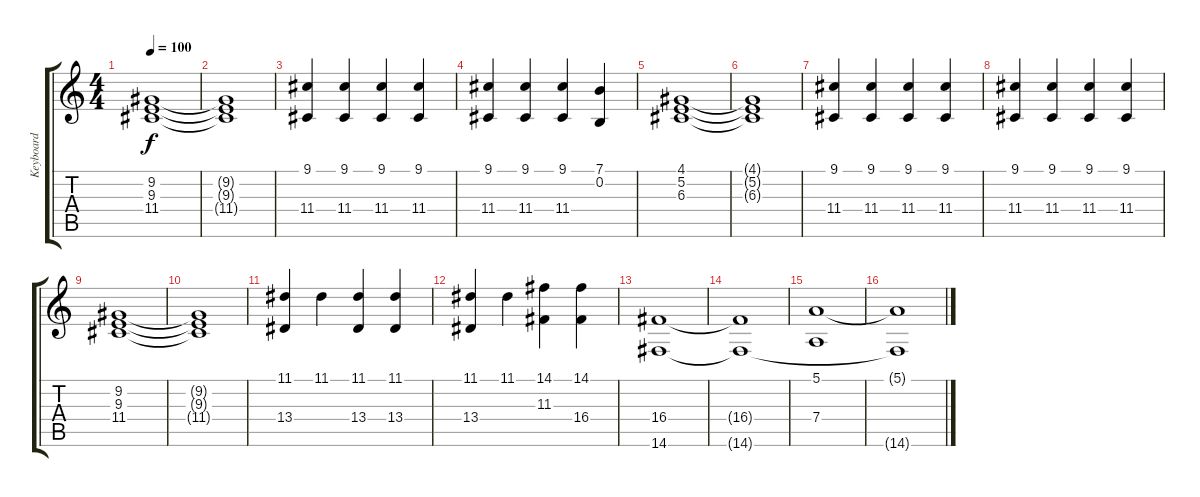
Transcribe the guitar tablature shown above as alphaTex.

\track ("Keyboard" "Keyboard") {instrument stringensemble1}
\staff {score tabs}
\tuning (E4 B3 G3 D3 A2 E2) {hide}
\ts (4 4)
\tempo 100
\clef g2
\ks c
(9.2 9.3 11.4).1{dy f} |
(9.2{t} 9.3{t} 11.4{t}).1 |
(9.1 11.4).4 (9.1 11.4).4 (9.1 11.4).4 (9.1 11.4).4 |
(9.1 11.4).4 (9.1 11.4).4 (9.1 11.4).4 (7.1 0.2).4 |
(4.1 5.2 6.3).1 |
(4.1{t} 5.2{t} 6.3{t}).1 |
(9.1 11.4).4 (9.1 11.4).4 (9.1 11.4).4 (9.1 11.4).4 |
(9.1 11.4).4 (9.1 11.4).4 (9.1 11.4).4 (9.1 11.4).4 |
(9.2 9.3 11.4).1 |
(9.2{t} 9.3{t} 11.4{t}).1 |
(11.1 13.4).4 11.1.4 (11.1 13.4).4 (11.1 13.4).4 |
(11.1 13.4).4 11.1.4 (14.1 11.3).4 (14.1 16.4).4 |
(16.4 14.6).1{volume 5} |
(16.4{t} 14.6{t}).1 |
(5.1 7.4).1 |
(5.1{t} 14.6{t}).1
